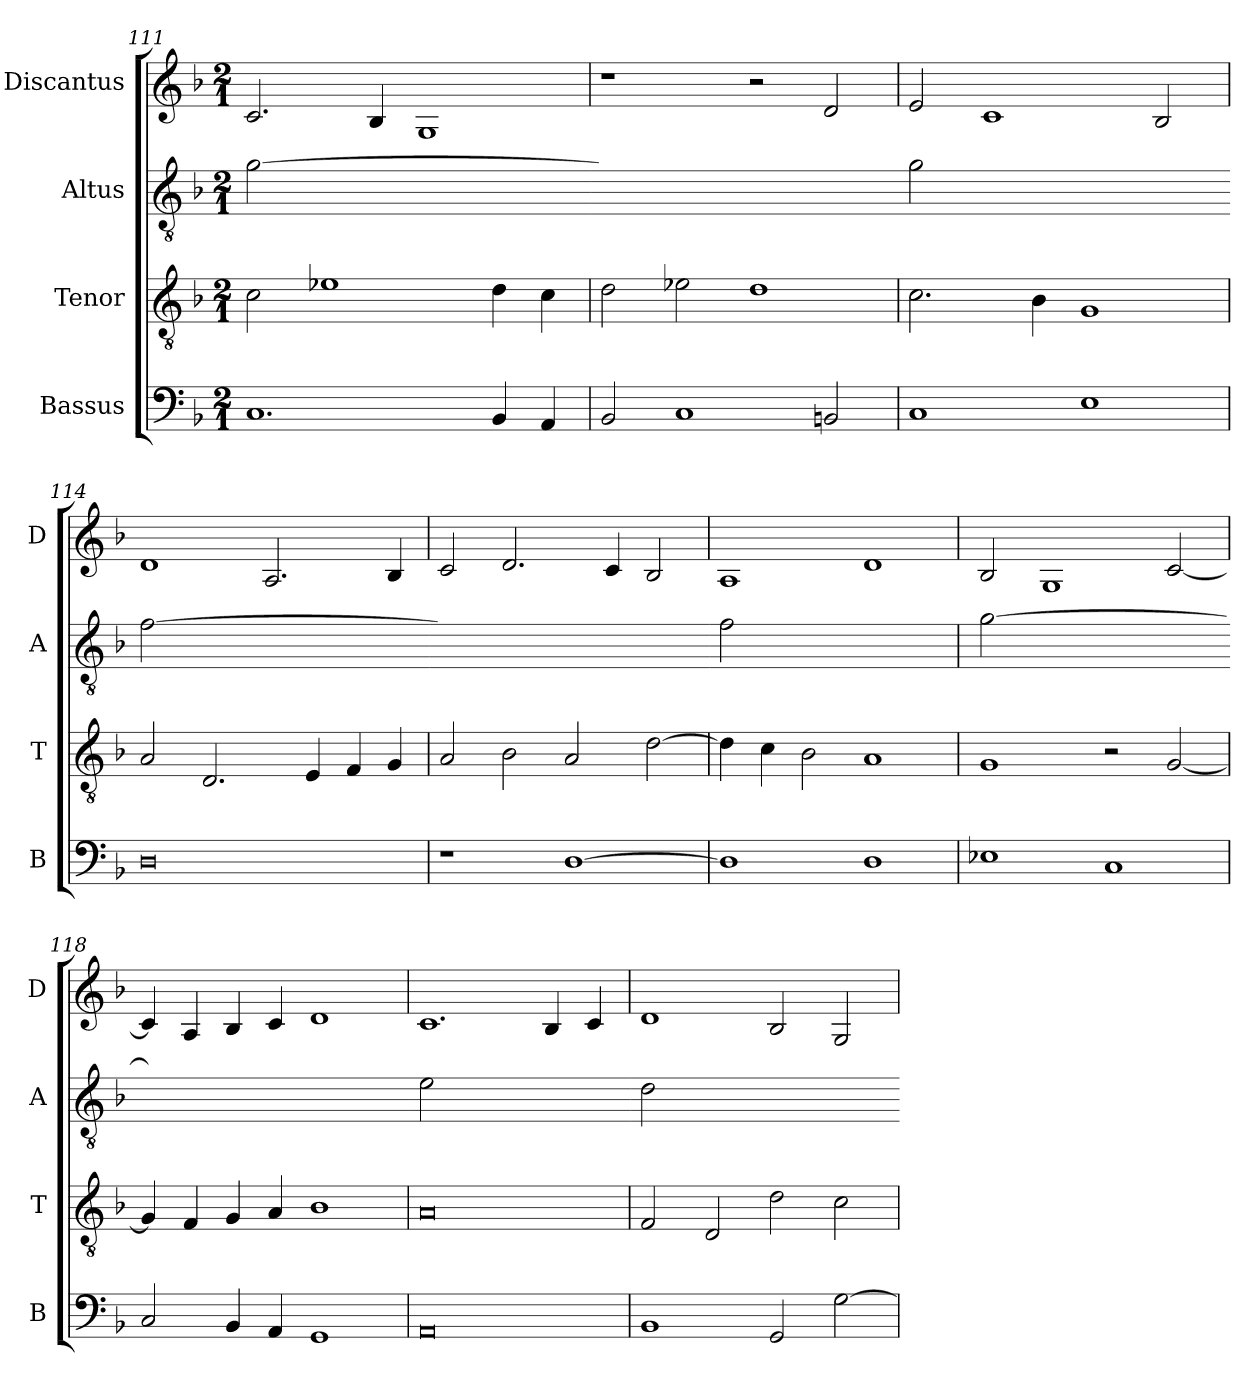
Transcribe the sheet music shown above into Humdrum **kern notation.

**kern	**kern	**kern	**kern
*part4	*part3	*part2	*part1
*staff4	*staff3	*staff2	*staff1
*I"Bassus	*I"Tenor	*I"Altus	*I"Discantus
*I'B	*I'T	*I'A	*I'D
*clefF4	*clefGv2	*clefGv2	*clefG2
*k[b-]	*k[b-]	*k[b-]	*k[b-]
*M2/1	*M2/1	*M2/1	*M2/1
=111	=111	=111	=111
!	!	!LO:N:vis=2	!
1.C	2c\	[0g	2.c/
.	1e-X	.	.
.	.	.	4B-/
.	.	.	1G
4BB-/	4d\	.	.
4AA/	4c\	.	.
=112	=112	=112-	=112
!	!	!LO:N:vis=2	!
2BB-/	2d\	0gyy]	1r
1C	2e-X\	.	.
.	1d	.	2r
2BBn/	.	.	2d/
=113	=113	=113-	=113
!	!	!LO:N:vis=2	!
1C	2.c\	0g	2e/
.	.	.	1c
.	4B-\	.	.
1E	1G	.	.
.	.	.	2B-/
=114	=114	=114-	=114
!	!	!LO:N:vis=2	!
0D	2A/	[0f	1d
.	2.D/	.	.
.	.	.	2.A/
.	4E/	.	.
.	4F/	.	.
.	4G/	.	4B-/
=115	=115	=115-	=115
!	!	!LO:N:vis=2	!
1r	2A/	0fyy]	2c/
.	2B-\	.	2.d/
[1D	2A/	.	.
.	.	.	4c/
.	[2d\	.	2B-/
=116	=116	=116-	=116
!	!	!LO:N:vis=2	!
1D]	4d\]	0f	1A
.	4c\	.	.
.	2B-\	.	.
1D	1A	.	1d
=117	=117	=117	=117
!	!	!LO:N:vis=2	!
1E-X	1G	[0g	2B-/
.	.	.	1G
1C	2r	.	.
.	[2G/	.	[2c/
=118	=118	=118-	=118
!	!	!LO:N:vis=2	!
2C/	4G/]	0gyy]	4c/]
.	4F/	.	4A/
4BB-/	4G/	.	4B-/
4AA/	4A/	.	4c/
1GG	1B-	.	1d
=119	=119	=119-	=119
!	!	!LO:N:vis=2	!
0AA	0A	0e	1.c
.	.	.	4B-/
.	.	.	4c/
=120	=120	=120-	=120
!	!	!LO:N:vis=2	!
1BB-	2F/	0d	1d
.	2D/	.	.
2GG/	2d\	.	2B-/
[2G\	2c\	.	2G/
=	=	=-	=
*-	*-	*-	*-
